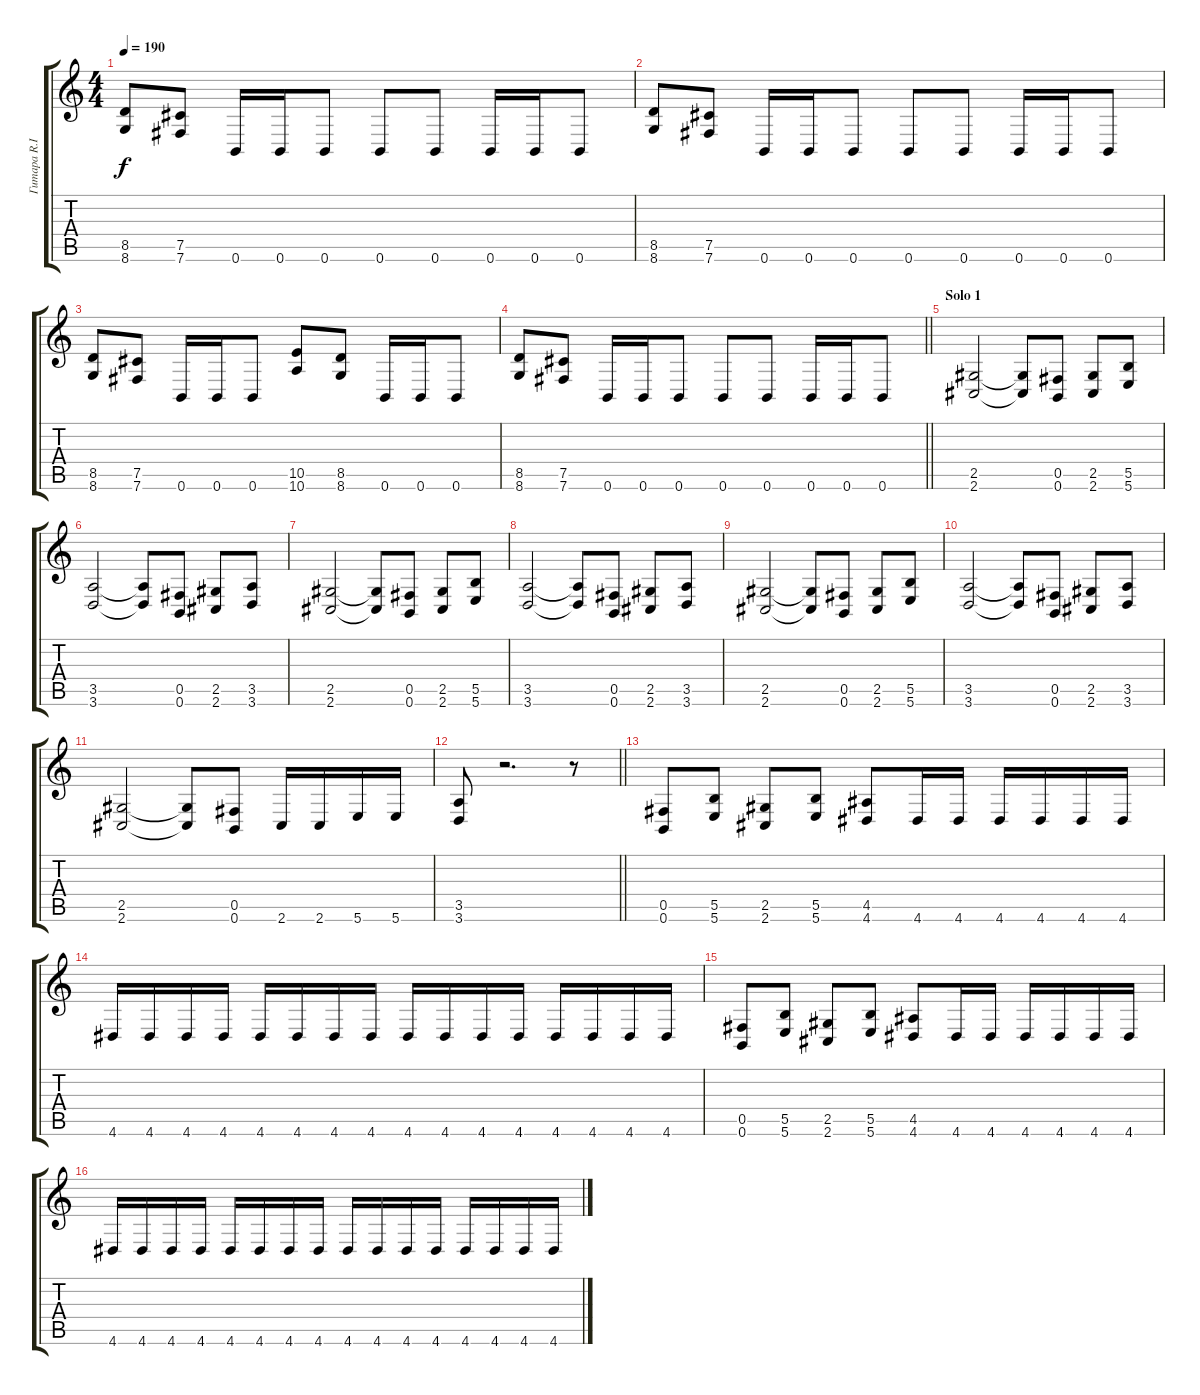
\track ("Гитара R.I.P. Hanneman" "Гитара R.I") {instrument overdrivenguitar}
\staff {score tabs}
\tuning (Db4 Ab3 E3 B2 Gb2 B1) {hide}
\ts (4 4)
\tempo 190
\clef g2
\ks c
(8.5 8.6).8{dy f} (7.5 7.6).8 0.6.16 0.6.16 0.6.8 0.6.8 0.6.8 0.6.16 0.6.16 0.6.8 |
(8.5 8.6).8 (7.5 7.6).8 0.6.16 0.6.16 0.6.8 0.6.8 0.6.8 0.6.16 0.6.16 0.6.8 |
(8.5 8.6).8 (7.5 7.6).8 0.6.16 0.6.16 0.6.8 (10.5 10.6).8 (8.5 8.6).8 0.6.16 0.6.16 0.6.8 |
\barLineRight lightlight
(8.5 8.6).8 (7.5 7.6).8 0.6.16 0.6.16 0.6.8 0.6.8 0.6.8 0.6.16 0.6.16 0.6.8 |
\section ("" "Solo 1")
(2.5 2.6).2 (2.5{t} 2.6{t}).8 (0.5 0.6).8 (2.5 2.6).8 (5.5 5.6).8 |
(3.5 3.6).2 (3.5{t} 3.6{t}).8 (0.5 0.6).8 (2.5 2.6).8 (3.5 3.6).8 |
(2.5 2.6).2 (2.5{t} 2.6{t}).8 (0.5 0.6).8 (2.5 2.6).8 (5.5 5.6).8 |
(3.5 3.6).2 (3.5{t} 3.6{t}).8 (0.5 0.6).8 (2.5 2.6).8 (3.5 3.6).8 |
(2.5 2.6).2 (2.5{t} 2.6{t}).8 (0.5 0.6).8 (2.5 2.6).8 (5.5 5.6).8 |
(3.5 3.6).2 (3.5{t} 3.6{t}).8 (0.5 0.6).8 (2.5 2.6).8 (3.5 3.6).8 |
(2.5 2.6).2 (2.5{t} 2.6{t}).8 (0.5 0.6).8 2.6.16 2.6.16 5.6.16 5.6.16 |
\barLineRight lightlight
(3.5 3.6).8 r.2{d} r.8 |
(0.5 0.6).8 (5.5 5.6).8 (2.5 2.6).8 (5.5 5.6).8 (4.5 4.6).8 4.6.16 4.6.16 4.6.16 4.6.16 4.6.16 4.6.16 |
4.6.16 4.6.16 4.6.16 4.6.16 4.6.16 4.6.16 4.6.16 4.6.16 4.6.16 4.6.16 4.6.16 4.6.16 4.6.16 4.6.16 4.6.16 4.6.16 |
(0.5 0.6).8 (5.5 5.6).8 (2.5 2.6).8 (5.5 5.6).8 (4.5 4.6).8 4.6.16 4.6.16 4.6.16 4.6.16 4.6.16 4.6.16 |
4.6.16 4.6.16 4.6.16 4.6.16 4.6.16 4.6.16 4.6.16 4.6.16 4.6.16 4.6.16 4.6.16 4.6.16 4.6.16 4.6.16 4.6.16 4.6.16
